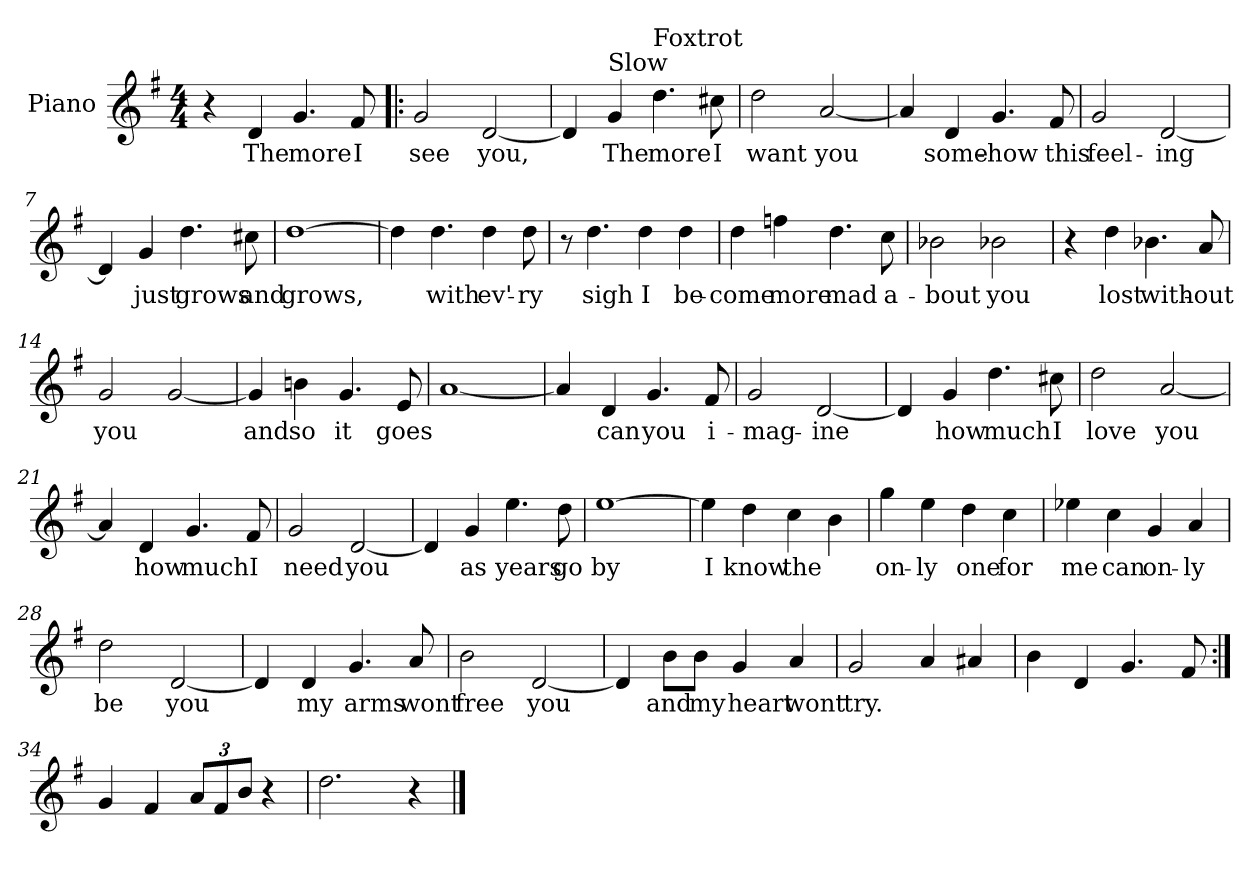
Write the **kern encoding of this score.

**kern	**text
*part1	*part1
*staff1	*staff1
*I"Piano	*
*I'Pno	*
*clefG2	*
*k[f#]	*
*G:	*
*M4/4	*
=1	=1
4r	.
4d/	The
4.g/	more
8f#/	I
=2!|:	=2!|:
2g/	see
[2d/	you,
=3	=3
4d/]	.
!LO:TX:a:t=Slow	!
4g/	The
!LO:TX:a:t=Foxtrot	!
4.dd\	more
8cc#X\	I
=4	=4
2dd\	want
[2a/	you
=5	=5
4a/]	.
4d/	some-
4.g/	-how
8f#/	this
!!LO:LB:g=z
=6	=6
2g/	feel-
[2d/	-ing
=7	=7
4d/]	.
4g/	just
4.dd\	grows
8cc#X\	and
=8	=8
[1dd	grows,
=9	=9
4dd\]	.
4.dd\	with
4dd\	ev'-
8dd\	-ry
=10	=10
8r	.
4.dd\	sigh
4dd\	I
4dd\	be-
!!LO:LB:g=z
=11	=11
4dd\	come
4ffn\	more
4.dd\	mad
8cc\	a-
=12	=12
2b-X\	-bout
2b-X\	you
=13	=13
4r	.
4dd\	lost
4.b-X\	with-
8a/	-out
=14	=14
2g/	you
[2g/	.
=15	=15
4g/]	and
4bn\	so
4.g/	it
8e/	goes
=16	=16
[1a	.
!!LO:LB:g=z
=17	=17
4a/]	.
4d/	can
4.g/	you
8f#/	i-
=18	=18
2g/	-mag-
[2d/	-ine
=19	=19
4d/]	.
4g/	how
4.dd\	much
8cc#X\	I
=20	=20
2dd\	love
[2a/	you
=21	=21
4a/]	.
4d/	how
4.g/	much
8f#/	I
!!LO:LB:g=z
=22	=22
2g/	need
[2d/	you
=23	=23
4d/]	.
4g/	as
4.ee\	years
8dd\	go
=24	=24
[1ee	by
=25	=25
4ee\]	I
4dd\	know
4cc\	the
4b\	.
=26	=26
4gg\	on-
4ee\	-ly
4dd\	one
4cc\	for
=27	=27
4ee-X\	me
4cc\	can
4g/	on-
4a/	-ly
!!LO:LB:g=z
=28	=28
2dd\	be
[2d/	you
=29	=29
4d/]	.
4d/	my
4.g/	arms
8a/	wont
=30	=30
2b\	free
[2d/	you
=31	=31
4d/]	.
8b\L	and
8b\J	my
4g/	heart
4a/	wont
=32	=32
2g/	try.
4a/	.
4a#X/	.
=33	=33
4b\	.
4d/	.
4.g/	.
8f#/	.
!!LO:LB:g=z
=34:|!	=34:|!
4g/	.
4f#/	.
*Xbrackettup	*
12a/L	.
12f#/	.
12b/J	.
4r	.
=35	=35
2.dd\	.
4r	.
==	==
*-	*-
